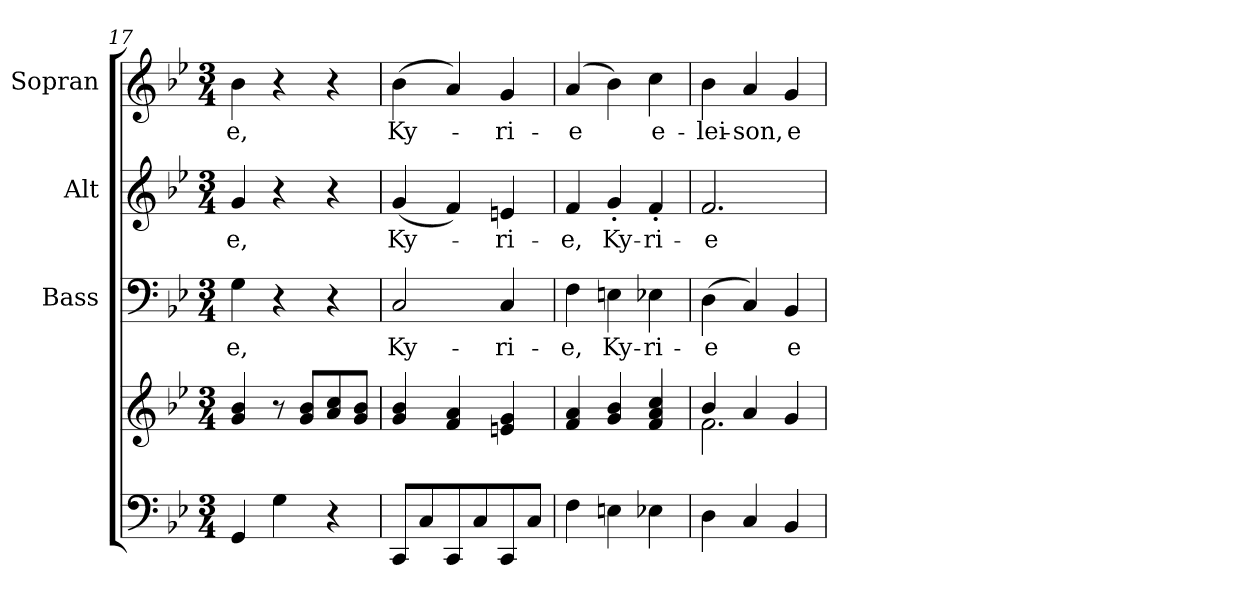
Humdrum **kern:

**kern	**kern	**kern	**text	**kern	**text	**kern	**text
*part4	*part4	*part3	*part3	*part2	*part2	*part1	*part1
*staff5	*staff4	*staff3	*staff3	*staff2	*staff2	*staff1	*staff1
*	*	*I"Bass	*	*I"Alt	*	*I"Sopran	*
*	*	*I'B.	*	*I'A.	*	*I'S.	*
*clefF4	*clefG2	*clefF4	*	*clefG2	*	*clefG2	*
*k[b-e-]	*k[b-e-]	*k[b-e-]	*	*k[b-e-]	*	*k[b-e-]	*
*B-:	*B-:	*B-:	*	*B-:	*	*B-:	*
*M3/4	*M3/4	*M3/4	*	*M3/4	*	*M3/4	*
=17	=17	=17	=17	=17	=17	=17	=17
!	!	!	!LO:LY:b	!	!LO:LY:b	!	!LO:LY:b
4GG/	4g/ 4b-/	4G\	-e,	4g/	-e,	4b-\	-e,
4G\	8r	4r	.	4r	.	4r	.
.	8g/ 8b-/L	.	.	.	.	.	.
4r	8a/ 8cc/	4r	.	4r	.	4r	.
.	8g/ 8b-/J	.	.	.	.	.	.
=18	=18	=18	=18	=18	=18	=18	=18
!	!	!	!LO:LY:b	!	!LO:LY:b	!	!LO:LY:b
8CC/L	4g/ 4b-/	2C/	Ky-	(<4g/	Ky-	(>4b-\	Ky-
8C/	.	.	.	.	.	.	.
8CC/	4f/ 4a/	.	.	4f/)	.	4a/)	.
8C/	.	.	.	.	.	.	.
!	!	!	!LO:LY:b	!	!LO:LY:b	!	!LO:LY:b
8CC/	4en/ 4g/	4C/	-ri-	4en/	-ri-	4g/	-ri-
8C/J	.	.	.	.	.	.	.
=19	=19	=19	=19	=19	=19	=19	=19
!	!	!	!LO:LY:b	!	!LO:LY:b	!	!LO:LY:b
4F\	4f/ 4a/	4F\	-e,	4f/	-e,	(4a/	-e
!	!	!	!LO:LY:b	!	!LO:LY:b	!	!
4En\	4g/ 4b-/	4En\	Ky-	4g'</	Ky-	4b-\)	.
!	!	!	!LO:LY:b	!	!LO:LY:b	!	!LO:LY:b
4E-X\	4f/ 4a/ 4cc/	4E-X\	-ri-	4f'</	-ri-	4cc\	e-
!!LO:LB:g=z
=20	=20	=20	=20	=20	=20	=20	=20
*	*^	*	*	*	*	*	*
!	!	!	!	!LO:LY:b	!	!LO:LY:b	!	!LO:LY:b
4D\	4b-/	2.f\	(>4D\	-e	2.f/	-e	4b-\	-lei-
!	!	!	!	!	!	!	!	!LO:LY:b
4C/	4a/	.	4C/)	.	.	.	4a/	-son,
!	!	!	!	!LO:LY:b	!	!	!	!LO:LY:b
4BB-/	4g/	.	4BB-/	e-	.	.	4g/	e-
*	*v	*v	*	*	*	*	*	*
=	=	=	=	=	=	=	=
*-	*-	*-	*-	*-	*-	*-	*-
